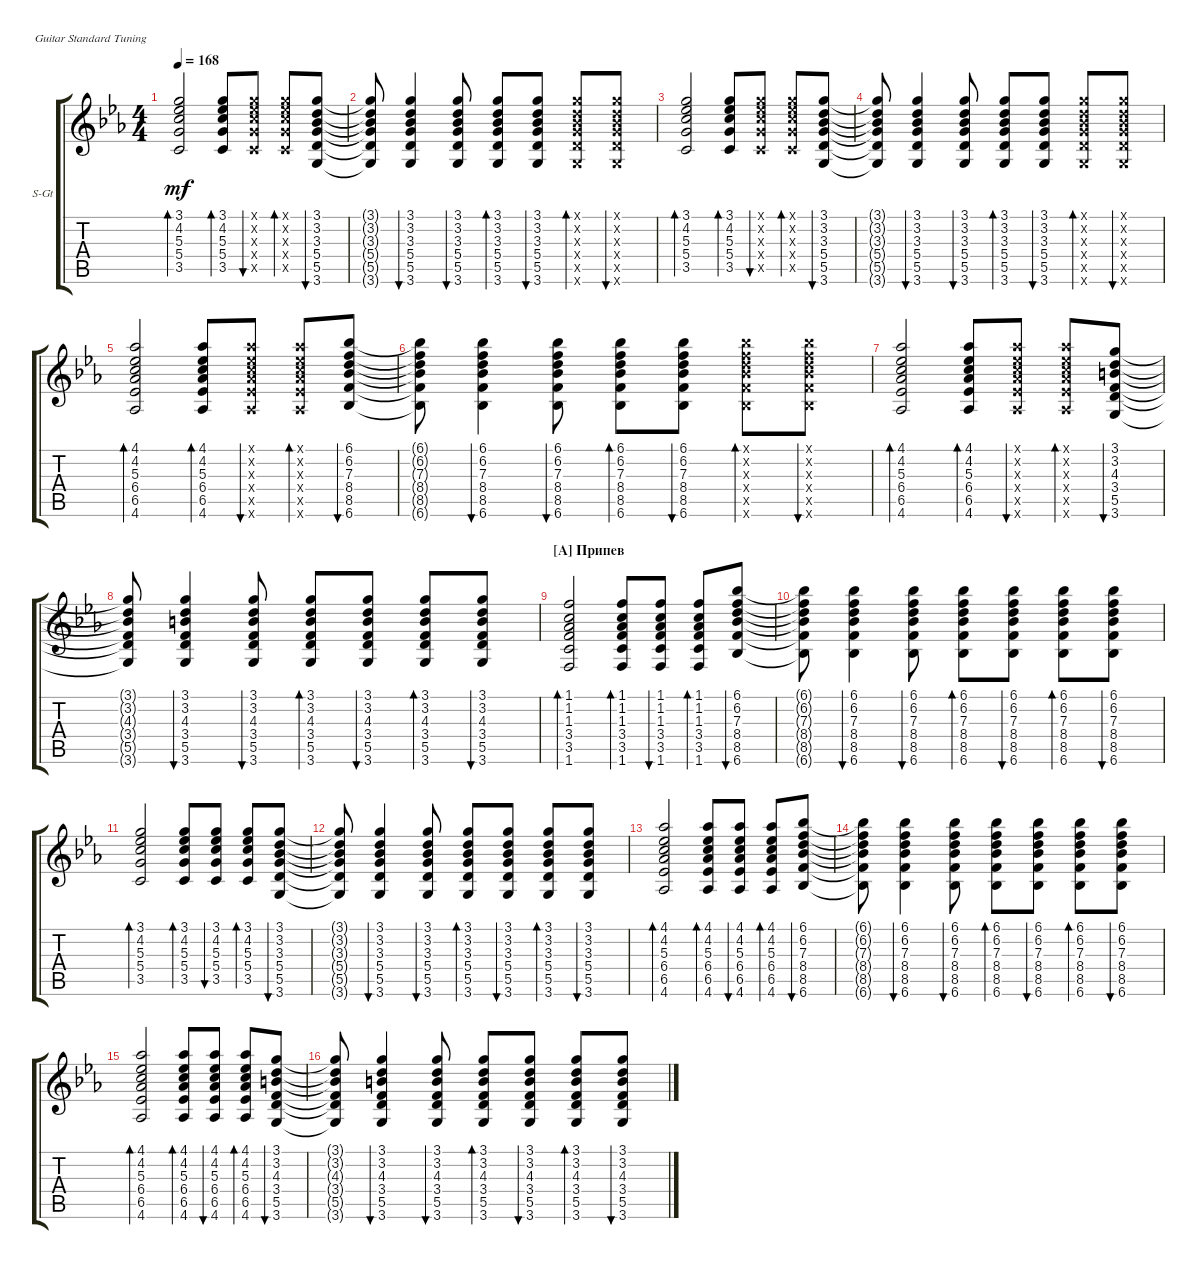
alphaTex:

\defaultSystemsLayout 4
\bracketExtendMode groupsimilarinstruments
\firstSystemTrackNameOrientation horizontal
\otherSystemsTrackNameOrientation horizontal
\track ("Steel Guitar" "S-Gt") {instrument acousticguitarsteel}
\staff {score tabs}
\tuning (E4 B3 G3 D3 A2 E2)
\ts (4 4)
\tempo 168
\clef g2
\ks cminor
(3.5 5.4 5.3 4.2 3.1).2{bd 30 dy mf} (3.5 5.4 5.3 4.2 3.1).8{bd 30} (3.5{x} 5.4{x} 5.3{x} 4.2{x} 3.1{x}).8{bu 30} (3.5{x} 5.4{x} 5.3{x} 4.2{x} 3.1{x}).8{bd 30} (3.6 5.5 5.4 3.3 3.2 3.1).8{bu 30} |
(3.6{t} 5.5{t} 5.4{t} 3.3{t} 3.2{t} 3.1{t}).8 (3.6 5.5 5.4 3.3 3.2 3.1).4{bu 30} (3.6 5.5 5.4 3.3 3.2 3.1).8{bu 30} (3.6 5.5 5.4 3.3 3.2 3.1).8{bd 30} (3.6 5.5 5.4 3.3 3.2 3.1).8{bu 30} (3.6{x} 5.5{x} 5.4{x} 3.3{x} 3.2{x} 3.1{x}).8{bd 30} (3.6{x} 5.5{x} 5.4{x} 3.3{x} 3.2{x} 3.1{x}).8{bu 30} |
(3.5 5.4 5.3 4.2 3.1).2{bd 30} (3.5 5.4 5.3 4.2 3.1).8{bd 30} (3.5{x} 5.4{x} 5.3{x} 4.2{x} 3.1{x}).8{bu 30} (3.5{x} 5.4{x} 5.3{x} 4.2{x} 3.1{x}).8{bd 30} (3.6 5.5 5.4 3.3 3.2 3.1).8{bu 30} |
(3.6{t} 5.5{t} 5.4{t} 3.3{t} 3.2{t} 3.1{t}).8 (3.6 5.5 5.4 3.3 3.2 3.1).4{bu 30} (3.6 5.5 5.4 3.3 3.2 3.1).8{bu 30} (3.6 5.5 5.4 3.3 3.2 3.1).8{bd 30} (3.6 5.5 5.4 3.3 3.2 3.1).8{bu 30} (3.6{x} 5.5{x} 5.4{x} 3.3{x} 3.2{x} 3.1{x}).8{bd 30} (3.6{x} 5.5{x} 5.4{x} 3.3{x} 3.2{x} 3.1{x}).8{bu 30} |
(6.5 6.4 5.3 4.2 4.1 4.6).2{bd 30} (6.5 6.4 5.3 4.2 4.1 4.6).8{bd 30} (6.5{x} 6.4{x} 5.3{x} 4.2{x} 4.1{x} 4.6{x}).8{bu 30} (6.5{x} 6.4{x} 5.3{x} 4.2{x} 4.1{x} 4.6{x}).8{bd 30} (6.6 8.5 8.4 7.3 6.2 6.1).8{bu 30} |
(6.6{t} 8.5{t} 8.4{t} 7.3{t} 6.2{t} 6.1{t}).8 (6.6 8.5 8.4 7.3 6.2 6.1).4{bu 30} (6.6 8.5 8.4 7.3 6.2 6.1).8{bu 30} (6.6 8.5 8.4 7.3 6.2 6.1).8{bd 30} (6.6 8.5 8.4 7.3 6.2 6.1).8{bu 30} (6.6{x} 8.5{x} 8.4{x} 7.3{x} 6.2{x} 6.1{x}).8{bd 30} (6.6{x} 8.5{x} 8.4{x} 7.3{x} 6.2{x} 6.1{x}).8{bu 30} |
(6.5 6.4 5.3 4.2 4.1 4.6).2{bd 30} (6.5 6.4 5.3 4.2 4.1 4.6).8{bd 30} (6.5{x} 6.4{x} 5.3{x} 4.2{x} 4.1{x} 4.6{x}).8{bu 30} (6.5{x} 6.4{x} 5.3{x} 4.2{x} 4.1{x} 4.6{x}).8{bd 30} (3.6 5.5 3.4 4.3 3.2 3.1).8{bu 30} |
(3.6{t} 5.5{t} 3.4{t} 4.3{t} 3.2{t} 3.1{t}).8 (3.6 5.5 3.4 4.3 3.2 3.1).4{bu 30} (3.6 5.5 3.4 4.3 3.2 3.1).8{bu 30} (3.6 5.5 3.4 4.3 3.2 3.1).8{bd 30} (3.6 5.5 3.4 4.3 3.2 3.1).8{bu 30} (3.6 5.5 3.4 4.3 3.2 3.1).8{bd 30} (3.6 5.5 3.4 4.3 3.2 3.1).8{bu 30} |
\section ("A" "Припев")
(3.5 3.4 1.3 1.2 1.1 1.6).2{bd 30} (3.5 3.4 1.3 1.2 1.1 1.6).8{bd 30} (3.5 3.4 1.3 1.2 1.1 1.6).8{bu 30} (3.5 3.4 1.3 1.2 1.1 1.6).8{bd 30} (6.6 8.5 8.4 7.3 6.2 6.1).8{bu 30} |
(6.6{t} 8.5{t} 8.4{t} 7.3{t} 6.2{t} 6.1{t}).8 (6.6 8.5 8.4 7.3 6.2 6.1).4{bu 30} (6.6 8.5 8.4 7.3 6.2 6.1).8{bu 30} (6.6 8.5 8.4 7.3 6.2 6.1).8{bd 30} (6.6 8.5 8.4 7.3 6.2 6.1).8{bu 30} (6.6 8.5 8.4 7.3 6.2 6.1).8{bd 30} (6.6 8.5 8.4 7.3 6.2 6.1).8{bu 30} |
(3.5 5.4 5.3 4.2 3.1).2{bd 30} (3.5 5.4 5.3 4.2 3.1).8{bd 30} (3.5 5.4 5.3 4.2 3.1).8{bu 30} (3.5 5.4 5.3 4.2 3.1).8{bd 30} (3.6 5.5 5.4 3.3 3.2 3.1).8{bu 30} |
(3.6{t} 5.5{t} 5.4{t} 3.3{t} 3.2{t} 3.1{t}).8 (3.6 5.5 5.4 3.3 3.2 3.1).4{bu 30} (3.6 5.5 5.4 3.3 3.2 3.1).8{bu 30} (3.6 5.5 5.4 3.3 3.2 3.1).8{bd 30} (3.6 5.5 5.4 3.3 3.2 3.1).8{bu 30} (3.6 5.5 5.4 3.3 3.2 3.1).8{bd 30} (3.6 5.5 5.4 3.3 3.2 3.1).8{bu 30} |
(6.5 6.4 5.3 4.2 4.1 4.6).2{bd 30} (6.5 6.4 5.3 4.2 4.1 4.6).8{bd 30} (6.5 6.4 5.3 4.2 4.1 4.6).8{bu 30} (6.5 6.4 5.3 4.2 4.1 4.6).8{bd 30} (6.6 8.5 8.4 7.3 6.2 6.1).8{bu 30} |
(6.6{t} 8.5{t} 8.4{t} 7.3{t} 6.2{t} 6.1{t}).8 (6.6 8.5 8.4 7.3 6.2 6.1).4{bu 30} (6.6 8.5 8.4 7.3 6.2 6.1).8{bu 30} (6.6 8.5 8.4 7.3 6.2 6.1).8{bd 30} (6.6 8.5 8.4 7.3 6.2 6.1).8{bu 30} (6.6 8.5 8.4 7.3 6.2 6.1).8{bd 30} (6.6 8.5 8.4 7.3 6.2 6.1).8{bu 30} |
(6.5 6.4 5.3 4.2 4.1 4.6).2{bd 30} (6.5 6.4 5.3 4.2 4.1 4.6).8{bd 30} (6.5 6.4 5.3 4.2 4.1 4.6).8{bu 30} (6.5 6.4 5.3 4.2 4.1 4.6).8{bd 30} (3.6 5.5 3.4 4.3 3.2 3.1).8{bu 30} |
(3.6{t} 5.5{t} 3.4{t} 4.3{t} 3.2{t} 3.1{t}).8 (3.6 5.5 3.4 4.3 3.2 3.1).4{bu 30} (3.6 5.5 3.4 4.3 3.2 3.1).8{bu 30} (3.6 5.5 3.4 4.3 3.2 3.1).8{bd 30} (3.6 5.5 3.4 4.3 3.2 3.1).8{bu 30} (3.6 5.5 3.4 4.3 3.2 3.1).8{bd 30} (3.6 5.5 3.4 4.3 3.2 3.1).8{bu 30}
